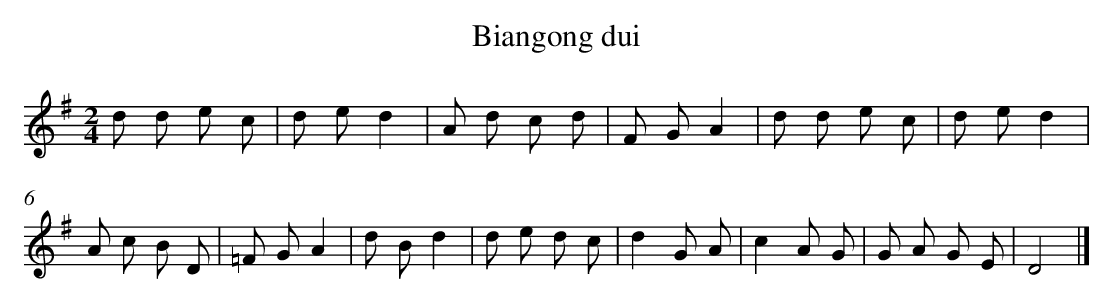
X:1
T: Biangong dui
L: 1/8
M: 2/4
K: G
d d e c [I:setbarnb 1]|
d ed2 |
A d c d |
F GA2 |
d d e c |
d ed2 |
A c B D |
=F GA2 |
d Bd2 |
d e d c |
d2G A |
c2A G |
G A G E |
D4 |]
